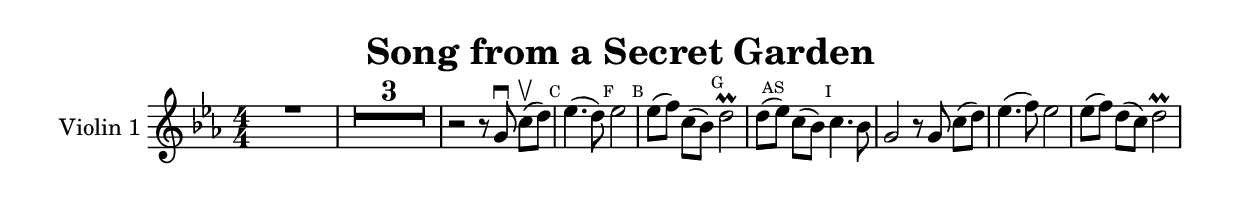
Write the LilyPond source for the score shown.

\version "2.18.2"

\header {
  title = "Song from a Secret Garden"
}

\paper {
    #(set-paper-size "a4")
}

global = {
    \time 4/4
}

\score {
  \new StaffGroup \relative a' \repeat volta 1 {
    \set Staff.instrumentName = #"Violin 1"

    % "b" Symbole auf Notenlinen => Ton wird eine halbe Note tiefer gespielt
    \set Staff.keySignature = #`(((0 . 6) . ,FLAT)
                               ((0 . 9) . ,FLAT)
                               ((0 . 5) . ,FLAT)
                              )
    \compressFullBarRests
    \numericTimeSignature
    \override MultiMeasureRest.expand-limit = #2
    \override MultiMeasureRest.staff-position = #2
    \omit Accidental  % omit natural marks (Auflösungszeichen) - alternativ: b8 -> bes8

     R1 |
     R1*3 |
     r2 r8 g\downbow c[\upbow(d)] |
     % Frage; ist in der handschriftichen Fassung ein "C" über dem Notenkopf? Dann ein "F" und "B" ?
     % sind dafür ausdruckelemente (http://lilypond.org/doc/v2.19/Documentation/notation/expressive-marks-attached-to-notes)
     % oder simple Textartige Zeichen (http://lilypond.org/doc/v2.18/Documentation/notation/writing-text#text-marks) 
     % angemessen?
     \mark \markup { \teeny C } e4.( d8) \mark \markup { \teeny F }  e2 |
     \mark \markup { \teeny B } e8[( f8)] c8[( b8)]  \mark \markup { \teeny G } d2\prall  |

      d8[(\mark \markup { \teeny AS }  e8)] c8[( b8)] \mark \markup { \teeny I } c4. b8 |
      g2 r8 g8 c8[( d8)] |
      e4.( f8) e2 |
      e8[( f8)] d8[( c8)] d2\prall 

      % ende der zweiten reihe
   
    }
}